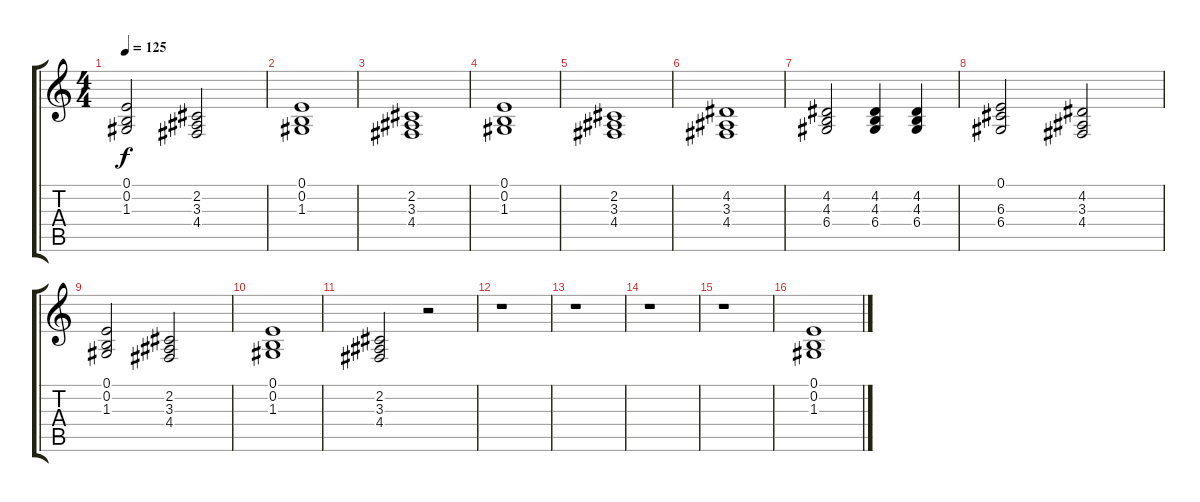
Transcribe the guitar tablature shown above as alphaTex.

\track "" {instrument brightacousticpiano}
\staff {score tabs}
\tuning (E4 B3 G3 D3 A2 E2) {hide}
\ts (4 4)
\tempo 125
\clef g2
\ks c
(0.1 0.2 1.3).2{dy f} (2.2 3.3 4.4).2 |
(0.1 0.2 1.3).1 |
(2.2 3.3 4.4).1 |
(0.1 0.2 1.3).1 |
(2.2 3.3 4.4).1 |
(4.2 3.3 4.4).1 |
(4.2 4.3 6.4).2 (4.2 4.3 6.4).4 (4.2 4.3 6.4).4 |
(0.1 6.3 6.4).2 (4.2 3.3 4.4).2 |
(0.1 0.2 1.3).2 (2.2 3.3 4.4).2 |
(0.1 0.2 1.3).1 |
(2.2 3.3 4.4).2 r.2 |
r.1 |
r.1 |
r.1 |
r.1 |
(0.1 0.2 1.3).1
